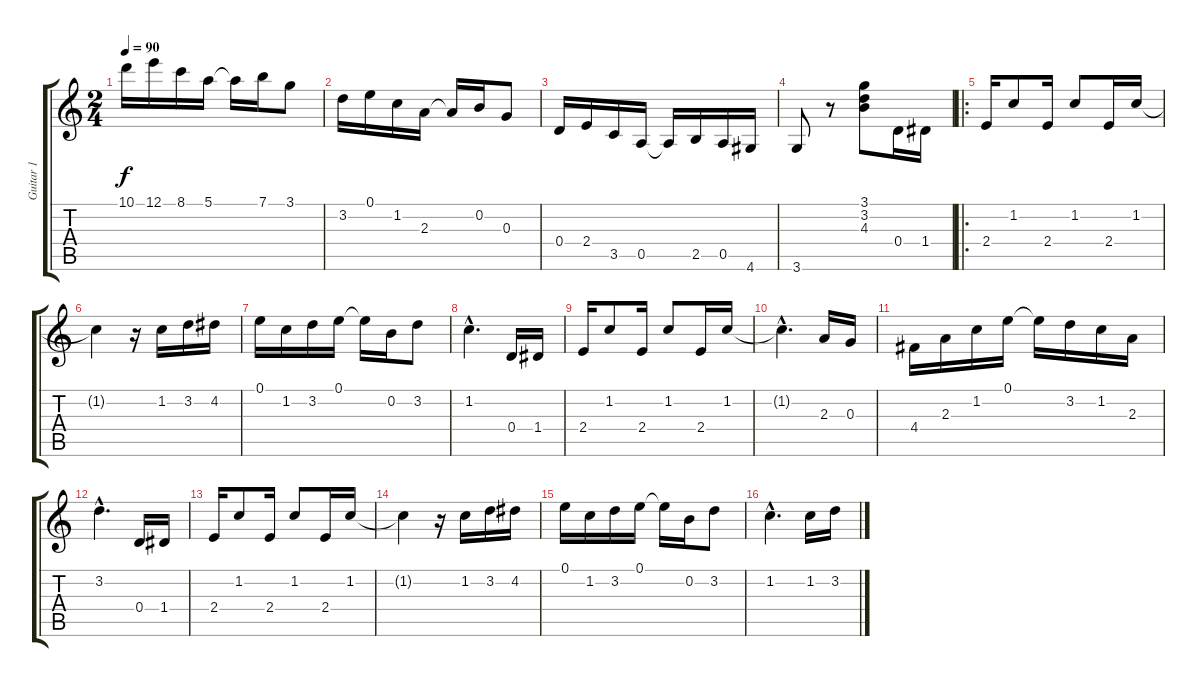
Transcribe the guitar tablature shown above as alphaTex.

\track ("Guitar 1" "Guitar 1") {instrument acousticguitarsteel}
\staff {score tabs}
\tuning (E4 B3 G3 D3 A2 E2) {hide}
\ts (2 4)
\tempo 90
\clef g2
\ks c
10.1.16{dy f instrument acousticguitarsteel} 12.1.16 8.1.16 5.1.16 5.1{t}.16 7.1.16 3.1.8 |
3.2.16 0.1.16 1.2.16 2.3.16 2.3{t}.16 0.2.16 0.3.8 |
0.4.16 2.4.16 3.5.16 0.5.16 0.5{t}.16 2.5.16 0.5.16 4.6.16 |
3.6.8 r.8 (3.1 3.2 4.3).8 0.4.16 1.4.16 |
\ro
2.4.16 1.2.8 2.4.16 1.2.8 2.4.16 1.2.16 |
1.2{t}.4 r.16 1.2.16 3.2.16 4.2.16 |
0.1.16 1.2.16 3.2.16 0.1.16 0.1{t}.16 0.2.16 3.2.8 |
1.2{hac}.4{d} 0.4.16 1.4.16 |
2.4.16 1.2.8 2.4.16 1.2.8 2.4.16 1.2.16 |
1.2{hac t}.4{d} 2.3.16 0.3.16 |
4.4.16 2.3.16 1.2.16 0.1.16 0.1{t}.16 3.2.16 1.2.16 2.3.16 |
3.2{hac}.4{d} 0.4.16 1.4.16 |
2.4.16 1.2.8 2.4.16 1.2.8 2.4.16 1.2.16 |
1.2{t}.4 r.16 1.2.16 3.2.16 4.2.16 |
0.1.16 1.2.16 3.2.16 0.1.16 0.1{t}.16 0.2.16 3.2.8 |
1.2{hac}.4{d} 1.2.16 3.2.16
